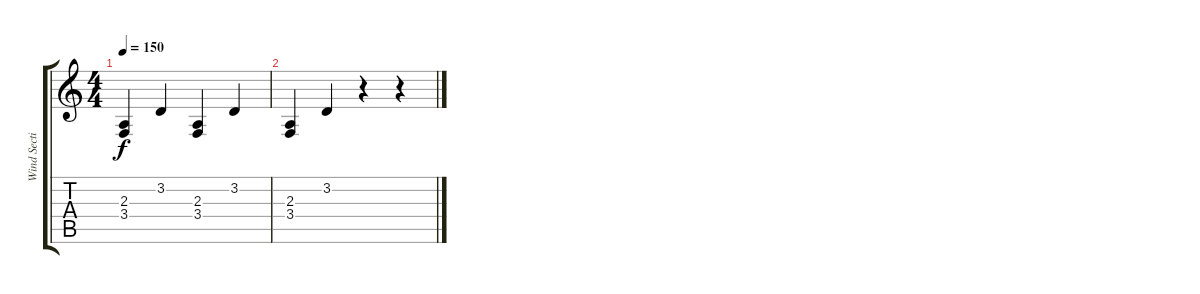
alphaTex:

\track ("Wind Section" "Wind Secti") {instrument clarinet}
\staff {score tabs}
\tuning (E4 B3 G3 D3 A2 E2) {hide}
\ts (4 4)
\tempo 150
\clef g2
\ks c
(2.3 3.4).4{dy f instrument clarinet} 3.2.4 (2.3 3.4).4 3.2.4 |
(2.3 3.4).4 3.2.4 r.4 r.4
